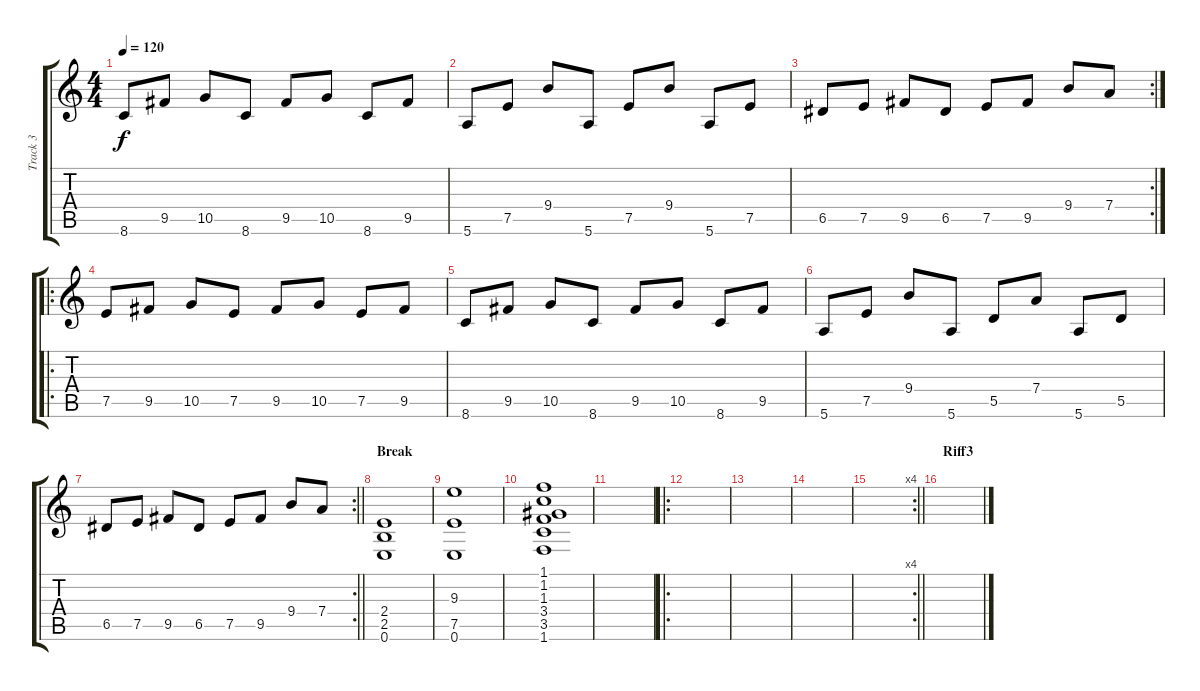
\track ("Track 3" "Track 3") {instrument distortionguitar}
\staff {score tabs}
\tuning (E4 B3 G3 D3 A2 E2) {hide}
\ts (4 4)
\tempo 120
\clef g2
\ks c
8.6.8{dy f} 9.5.8 10.5.8 8.6.8 9.5.8 10.5.8 8.6.8 9.5.8 |
5.6.8 7.5.8 9.4.8 5.6.8 7.5.8 9.4.8 5.6.8 7.5.8 |
\rc 2
6.5.8 7.5.8 9.5.8 6.5.8 7.5.8 9.5.8 9.4.8 7.4.8 |
\ro
7.5.8 9.5.8 10.5.8 7.5.8 9.5.8 10.5.8 7.5.8 9.5.8 |
8.6.8 9.5.8 10.5.8 8.6.8 9.5.8 10.5.8 8.6.8 9.5.8 |
5.6.8 7.5.8 9.4.8 5.6.8 5.5.8 7.4.8 5.6.8 5.5.8 |
\rc 2
\barLineRight lightlight
6.5.8 7.5.8 9.5.8 6.5.8 7.5.8 9.5.8 9.4.8 7.4.8 |
\section ("" "Break")
(2.4 2.5 0.6).1 |
(9.3 7.5 0.6).1 |
(1.1 1.2 1.3 3.4 3.5 1.6).1 |
|
\ro
|
|
|
\rc 4
\barLineRight lightlight
|
\section ("" "Riff3")
